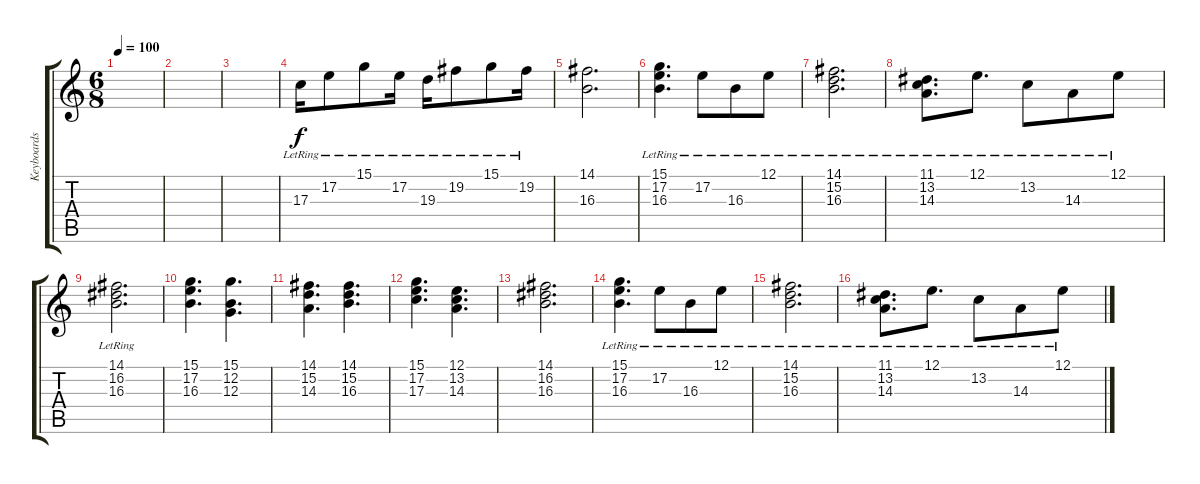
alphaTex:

\track ("Keyboards 1" "Keyboards ") {instrument acousticgrandpiano}
\staff {score tabs}
\tuning (E4 B3 G3 D3 A2 E2) {hide}
\ts (6 8)
\tempo 100
\clef g2
\ks c
|
|
|
17.3{lr}.16 17.2{lr}.8 15.1{lr}.8 17.2{lr}.16 19.3{lr}.16 19.2{lr}.8 15.1{lr}.8 19.2{lr}.16 |
(14.1 16.3).2{d} |
(15.1{lr} 17.2{lr} 16.3{lr}).4{d} 17.2{lr}.8 16.3{lr}.8 12.1{lr}.8 |
(14.1{lr} 15.2{lr} 16.3{lr}).2{d} |
(11.1{lr} 13.2{lr} 14.3{lr}).8{d} 12.1{lr}.8{d} 13.2{lr}.8 14.3{lr}.8 12.1{lr}.8 |
(14.1{lr} 16.2{lr} 16.3{lr}).2{d} |
(15.1 17.2 16.3).4{d} (15.1 12.2 12.3).4{d} |
(14.1 15.2 14.3).4{d} (14.1 15.2 16.3).4{d} |
(15.1 17.2 17.3).4{d} (12.1 13.2 14.3).4{d} |
(14.1 16.2 16.3).2{d} |
(15.1{lr} 17.2{lr} 16.3{lr}).4{d} 17.2{lr}.8 16.3{lr}.8 12.1{lr}.8 |
(14.1{lr} 15.2{lr} 16.3{lr}).2{d} |
(11.1{lr} 13.2{lr} 14.3{lr}).8{d} 12.1{lr}.8{d} 13.2{lr}.8 14.3{lr}.8 12.1{lr}.8
